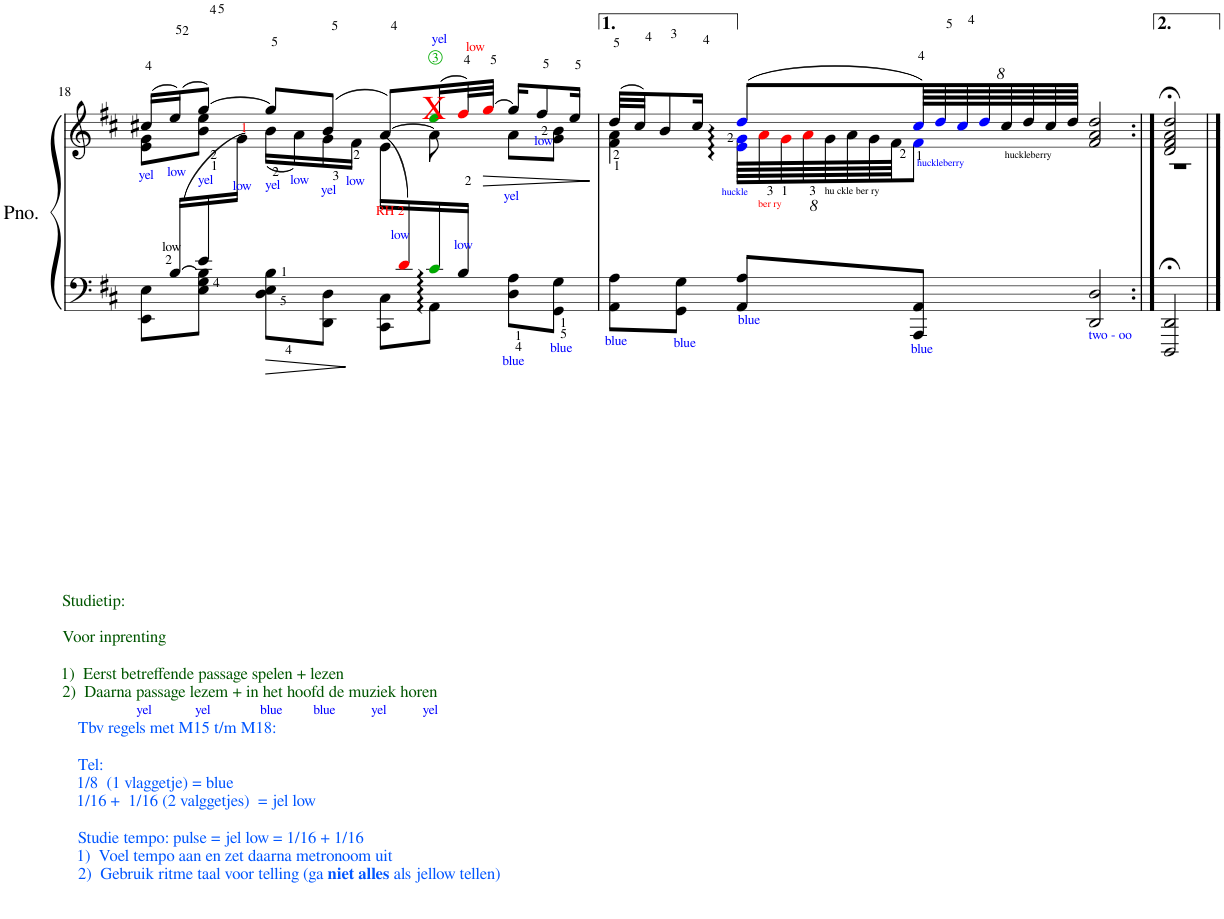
**kern	**kern	**dynam
*part1	*part1	*part1
*staff2	*staff1	*staff1/2
*I"Piano	*	*
*I'Pno.	*	*
!!LO:PB:g=z
*clefF4	*clefG2	*
*k[f#c#]	*k[f#c#]	*
*M4/4	*M4/4	*
*met(c)	*met(c)	*
=18	=18	=18
*^	*^	*
*	*^	*	*^	*
!	!	!	!LO:TX:b:color=#0000FF:t=yel	!	!	!
!LO:TX:b:color=#005500:t=Studietip&colon;	!	!	!	!	!	!
!LO:TX:b:t=Voor inprenting	!	!	!	!	!	!
!LO:TX:b:t=1)  Eerst betreffende passage spelen + lezen	!	!	!	!	!	!
!LO:TX:b:t=2)  Daarna passage lezem + in het hoofd de muziek horen	!	!	!	!	!	!
!LO:TX:b:color=#0000FF:t=yel	!	!	!	!	!	!
16ryy	16ryy	8EE\ 8E\L	(16cc#X/LL	8e\ 8g\L	8.ryy	.
!	!	!	!LO:TX:b:color=#0000FF:t=low	!	!	!
!	!	!	!LO:TX:b:t=low	!	!	!
.	([16B/LL	.	(16ee/J)	.	.	.
!	!	!	!LO:TX:b:color=#0000FF:t=yel	!	!	!
!	!LO:TX:b:color=#0000FF:t=yel	!	!	!	!	!
.	16e/	8E\ 8G\ 8B\]J	[8gg/J)	8b\ 8ee\J	.	.
!	!	!	!	!	!LO:TX:b:color=#0000FF:t=low	!
.	2ryy	.	.	.	16g\JJ)	.
!	!	!	!LO:TX:b:color=#0000FF:t=yel	!	!	!
!	!	!LO:TX:b:color=#0000FF:t=blue	!	!	!	!
.	.	8D\ 8E\ 8B\L	8gg/L]	(16b\LL	4.ryy	.
!	!	!	!	!LO:TX:b:color=#0000FF:t=low	!	!
.	.	.	.	16a\)	.	.
!	!	!	!LO:TX:b:color=#0000FF:t=yel	!	!	!
!	!	!LO:TX:b:color=#0000FF:t=blue	!	!	!	!
.	.	8DD\ 8D\J	(8b/J	16g\	.	.
!	!	!	!	!LO:TX:b:color=#0000FF:t=low	!	!
.	.	.	.	16f#\JJ	.	.
!	!	!LO:TX:b:color=#0000FF:t=yel	!	!	!	!
.	.	8CC#\ 8C#\L	[8a/L)	(16e\LL	.	.
!	!	!	!	!LO:TX:b:color=#FF0000:t=RH 2	!	!
!	!	!	!	!LO:TX:b:color=#0000FF:t=low	!	!
16di/)	.	.	.	8.ryy	.	.
!	!	!	!LO:TX:a:color=#0000FF:t=yel	!	!	!
!	!	!	!LO:TX:a:color=#FF0000:t=X	!	!	!
!LO:TX:b:color=#0000FF:t=yel	!	!	!	!	!	!
16c#j/	.	8AA\J	(16eej/L	.	8a\]	.
!	!	!	!LO:TX:a:color=#FF0000:t=low	!	!	!
!	!	!	!LO:TX:b:color=#0000FF:t=low	!	!	!
16B/JJ	4ryy	.	32ff#i/L)	.	.	.
!	!	!	!	!	!	!LO:HP:b
.	.	.	[32ggi/JJJ	.	.	>
!	!	!	!LO:TX:b:color=#0000FF:t=yel	!	!	!
!LO:TX:b:color=#0000FF:t=blue	!	!	!	!	!	!
4ryy	.	8D\ 8A\L	16gg/KL]	8a\L	4ryy	.
!	!	!	!LO:TX:a:color=#0000FF:t=low	!	!	!
.	.	.	8ff#/	.	.	.
!	!	!LO:TX:b:color=#0000FF:t=blue	!	!	!	!
.	.	8GG\ 8G\J	.	8g\ 8b\J	.	.
.	16ryy	.	16ee/Jk	.	.	.
*v	*v	*v	*	*	*	*
*	*v	*v	*v	*
.	.	]
=19	=19	=19
*	*^	*
!LO:TX:b:color=#0055FF:t=Tbv regels met M15 t/m M18&colon;	!	!	!
!LO:TX:b:t=Tel&colon;	!	!	!
!LO:TX:b:t=1/8  (1 vlaggetje) = blue	!	!	!
!LO:TX:b:t=1/16 +  1/16 (2 valggetjes)  = jel low	!	!	!
!LO:TX:b:t=Studie tempo&colon; pulse = jel low = 1/16 + 1/16	!	!	!
!LO:TX:b:t=1)  Voel tempo aan en zet daarna metronoom uit	!	!	!
!LO:TX:b:t=2)  Gebruik ritme taal voor telling (ga	!	!	!
!LO:TX:b:B:t=niet alles	!	!	!
!LO:TX:b:t=als jellow tellen)	!	!	!
!LO:TX:b:color=#0000FF:t=blue	!	!	!
8AA\ 8A\L	(32dd/LLL	4f#\ 4a\	.
.	32cc#/JJ)	.	.
.	8b/	.	.
!LO:TX:b:color=#0000FF:t=blue	!	!	!
8GG\ 8G\J	.	.	.
.	16cc#/Jk	.	.
!	!LO:TX:b:color=#0000FF:t=huckle	!	!
!LO:TX:b:color=#0000FF:t=blue	!	!	!
8AA/ 8A/L	(8ddZ/L	64eZ\ 64gZ\LLLL	.
!	!	!LO:TX:b:color=#FF0000:t=ber ry	!
.	.	64ai\	.
.	.	64gi\	.
.	.	64ai\	.
!	!	!LO:TX:b:t=hu ckle ber ry	!
.	.	64g\	.
.	.	64a\	.
.	.	64g\	.
.	.	64f#\JJJ	.
!	!LO:TX:b:color=#0000FF:t=huckleberry	!	!
!LO:TX:b:color=#0000FF:t=blue	!	!	!
8AAA/ 8AA/J	64cc#Z/LLL)	8f#Z\J	.
.	64ddZ/	.	.
.	64cc#Z/	.	.
.	64ddZ/	.	.
!	!LO:TX:b:t=huckleberry	!	!
.	64cc#/	.	.
.	64dd/	.	.
.	64cc#/	.	.
.	64dd/JJJJ	.	.
!LO:TX:b:color=#0000FF:t=two - oo	!	!	!
2DD/ 2D/	2f#/ 2a/ 2dd/	2ryy	.
=20:|!	=20:|!	=20:|!	=20:|!
2DDD/;< 2DD/;<	2d/;< 2f#/;< 2a/;< 2dd/;<	1r	.
2ryy	2ryy	.	.
*	*v	*v	*
==	==	==
*-	*-	*-
